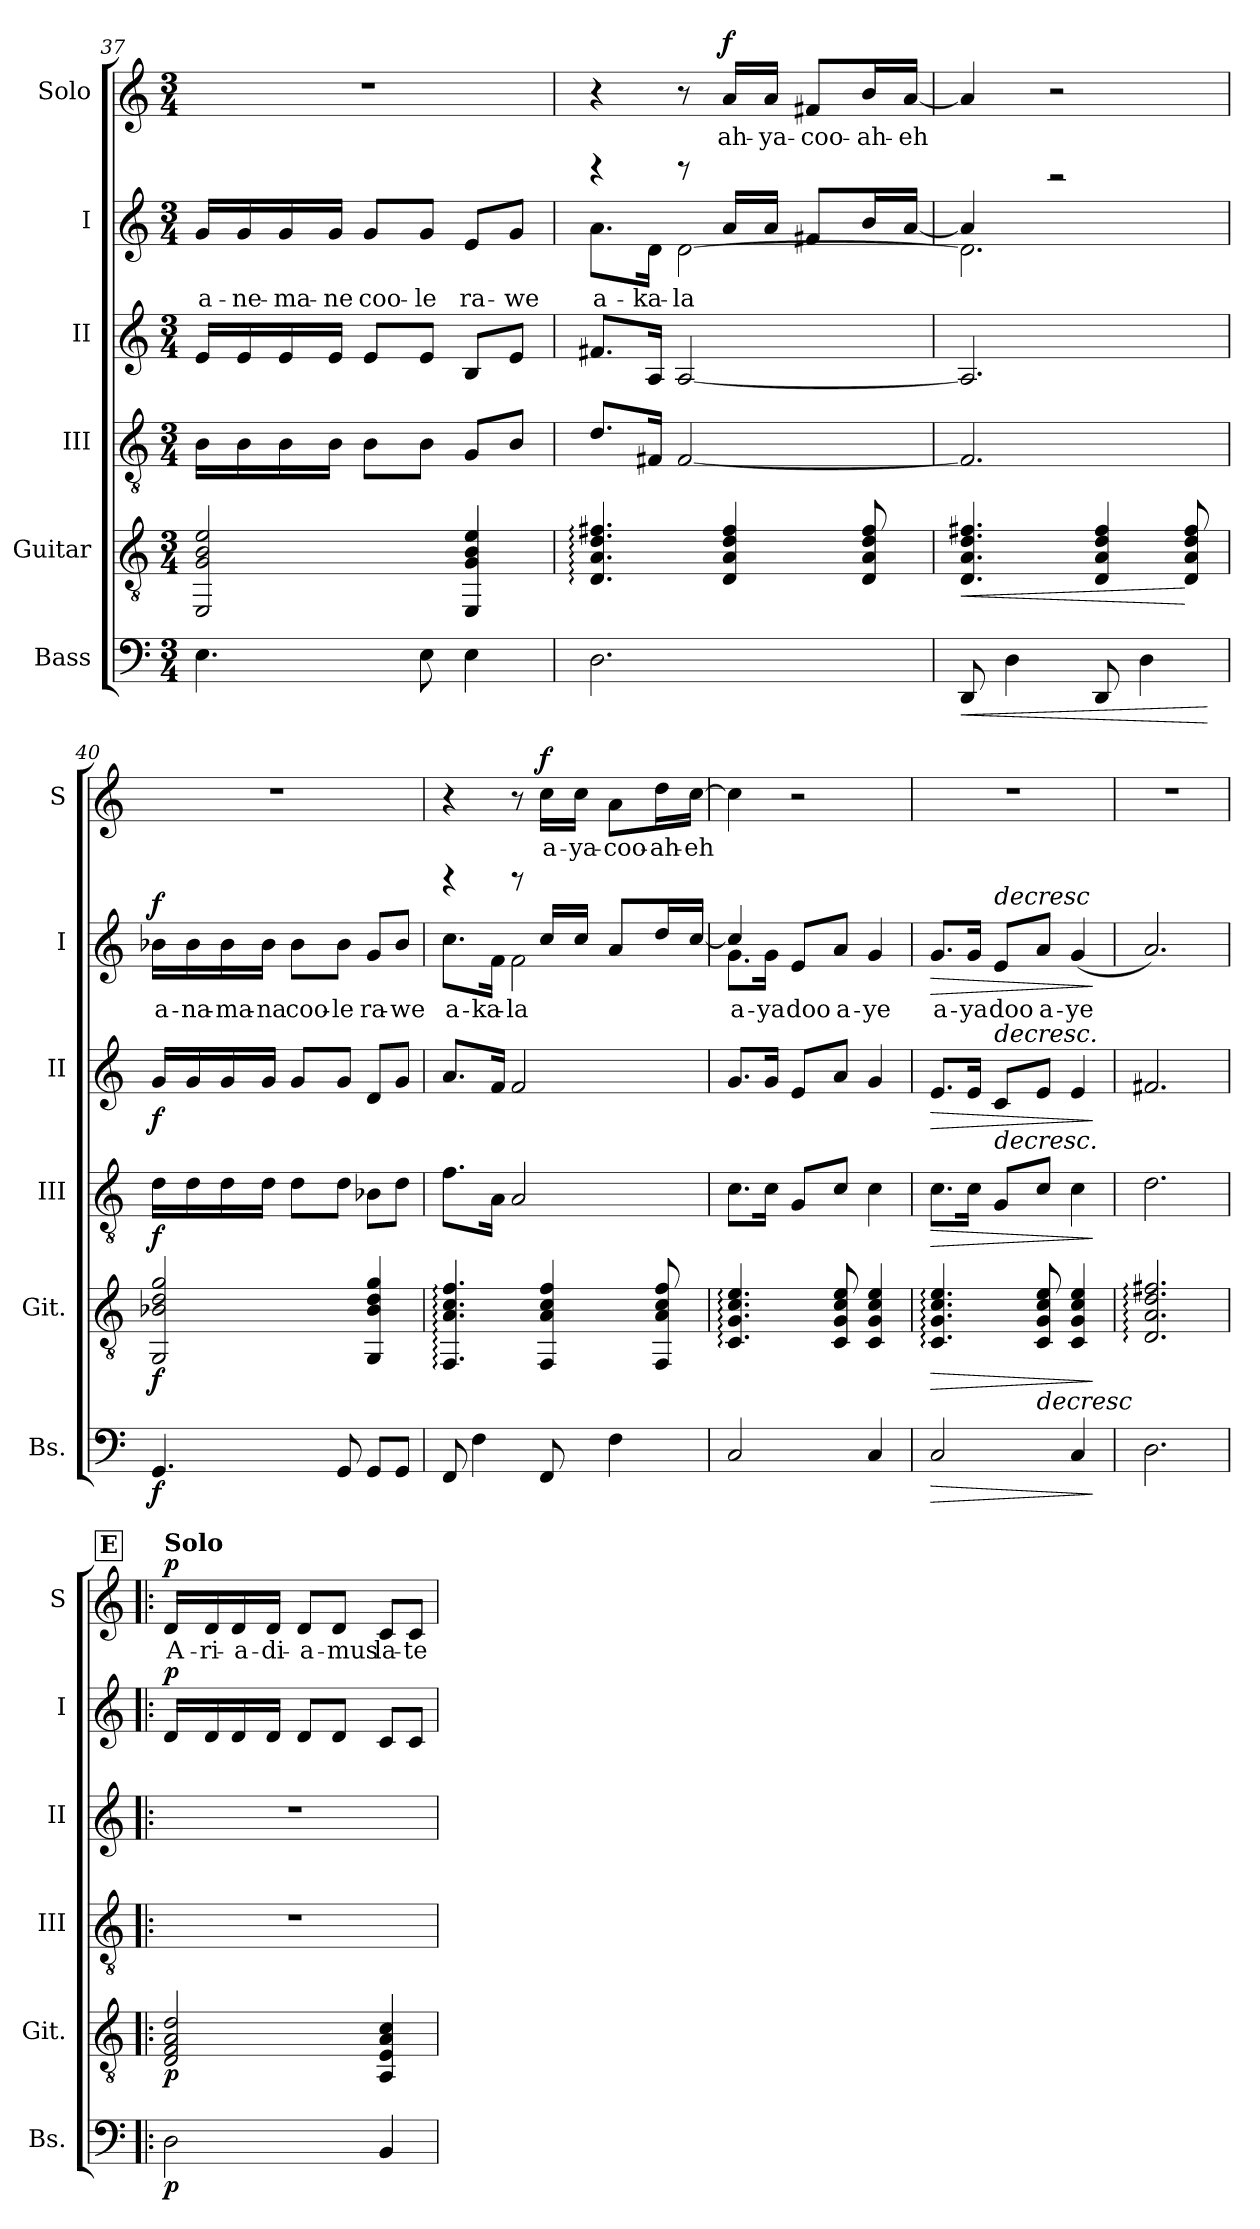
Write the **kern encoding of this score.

**kern	**dynam	**kern	**dynam	**kern	**dynam	**kern	**dynam	**kern	**text	**dynam	**kern	**text	**dynam
*part6	*part6	*part5	*part5	*part4	*part4	*part3	*part3	*part2	*part2	*part2	*part1	*part1	*part1
*staff6	*staff6	*staff5	*staff5	*staff4	*staff4	*staff3	*staff3	*staff2	*staff2	*staff2	*staff1	*staff1	*staff1
*I"Bass	*	*I"Guitar	*	*I"III	*	*I"II	*	*I"I	*	*	*I"Solo	*	*
*I'Bs.	*	*I'Git.	*	*I'III	*	*I'II	*	*I'I	*	*	*I'S	*	*
!!LO:PB:g=z
*clefF4	*	*clefGv2	*	*clefGv2	*	*clefG2	*	*clefG2	*	*	*clefG2	*	*
*ITrd7c12	*	*	*	*	*	*	*	*	*	*	*	*	*
*k[]	*	*k[]	*	*k[]	*	*k[]	*	*k[]	*	*	*k[]	*	*
*M3/4	*	*M3/4	*	*M3/4	*	*M3/4	*	*M3/4	*	*	*M3/4	*	*
=37	=37	=37	=37	=37	=37	=37	=37	=37	=37	=37	=37	=37	=37
!	!	!	!	!	!	!	!	!	!LO:LY:b	!	!	!	!
4.EE\	.	2EE/ 2G/ 2B/ 2e/	.	16B\LL	.	16e/LL	.	16g/LL	a-	.	2.r	.	.
!	!	!	!	!	!	!	!	!	!LO:LY:b	!	!	!	!
.	.	.	.	16B\	.	16e/	.	16g/	-ne-	.	.	.	.
!	!	!	!	!	!	!	!	!	!LO:LY:b	!	!	!	!
.	.	.	.	16B\	.	16e/	.	16g/	-ma-	.	.	.	.
!	!	!	!	!	!	!	!	!	!LO:LY:b	!	!	!	!
.	.	.	.	16B\JJ	.	16e/JJ	.	16g/JJ	-ne	.	.	.	.
!	!	!	!	!	!	!	!	!	!LO:LY:b	!	!	!	!
.	.	.	.	8B\L	.	8e/L	.	8g/L	coo-	.	.	.	.
!	!	!	!	!	!	!	!	!	!LO:LY:b	!	!	!	!
8EE\	.	.	.	8B\J	.	8e/J	.	8g/J	-le	.	.	.	.
!	!	!	!	!	!	!	!	!	!LO:LY:b	!	!	!	!
4EE\	.	4EE/ 4G/ 4B/ 4e/	.	8G/L	.	8B/L	.	8e/L	ra-	.	.	.	.
!	!	!	!	!	!	!	!	!	!LO:LY:b	!	!	!	!
.	.	.	.	8B/J	.	8e/J	.	8g/J	-we	.	.	.	.
=38	=38	=38	=38	=38	=38	=38	=38	=38	=38	=38	=38	=38	=38
!	!	!	!	!	!	!	!	!	!LO:LY:b	!	!	!	!
*	*	*	*	*	*	*	*	*^	*	*	*	*	*
2.DD\	.	4.D/: 4.A/: 4.d/: 4.f#X/:	.	8.d/L	.	8.f#X/L	.	8.a\L	4reee	a-	.	4r	.	.
!	!	!	!	!	!	!	!	!	!	!LO:LY:b	!	!	!	!
.	.	.	.	16F#X/Jk	.	16A/Jk	.	16d\Jk	.	-ka-	.	.	.	.
!	!	!	!	!	!	!	!	!	!	!LO:LY:b	!	!	!	!
.	.	.	.	[2F#/	.	[2A/	.	[2d\	8reee	-la	.	8r	.	.
!	!	!	!	!	!	!	!	!	!	!	!	!	!LO:LY:b	!LO:DY:b
.	.	4D/ 4A/ 4d/ 4f#/	.	.	.	.	.	.	16a/LL	.	.	16a/LL	ah-	f
!	!	!	!	!	!	!	!	!	!	!	!	!	!LO:LY:b	!
.	.	.	.	.	.	.	.	.	16a/JJ	.	.	16a/JJ	-ya-	.
!	!	!	!	!	!	!	!	!	!	!	!	!	!LO:LY:b	!
.	.	.	.	.	.	.	.	.	8f#X/L	.	.	8f#X/L	-coo-	.
!	!	!	!	!	!	!	!	!	!	!	!	!	!LO:LY:b	!
.	.	8D/ 8A/ 8d/ 8f#/	.	.	.	.	.	.	16b/L	.	.	16b/L	-ah-	.
!	!	!	!	!	!	!	!	!	!	!	!	!	!LO:LY:b	!
.	.	.	.	.	.	.	.	.	[16a/JJ	.	.	[16a/JJ	-eh	.
=39	=39	=39	=39	=39	=39	=39	=39	=39	=39	=39	=39	=39	=39	=39
!	!LO:HP:b	!	!LO:HP:b	!	!	!	!	!	!	!	!	!	!	!
8DDD/	<	4.D/ 4.A/ 4.d/ 4.f#X/	<	2.F#/]	.	2.A/]	.	2.d\]	4a/]	.	.	4a/]	.	.
4DD\	.	.	.	.	.	.	.	.	.	.	.	.	.	.
.	.	.	.	.	.	.	.	.	2rccc	.	.	2r	.	.
8DDD/	.	4D/ 4A/ 4d/ 4f#/	.	.	.	.	.	.	.	.	.	.	.	.
4DD\	.	.	.	.	.	.	.	.	.	.	.	.	.	.
.	.	8D/ 8A/ 8d/ 8f#/	[	.	.	.	.	.	.	.	.	.	.	.
*	*	*	*	*	*	*	*	*v	*v	*	*	*	*	*
.	[	.	.	.	.	.	.	.	.	.	.	.	.
=40	=40	=40	=40	=40	=40	=40	=40	=40	=40	=40	=40	=40	=40
!	!LO:DY:b	!	!LO:DY:b	!	!LO:DY:b	!	!LO:DY:b	!	!LO:LY:b	!LO:DY:b	!	!	!
4.GGG/	f	2GG/ 2B-X/ 2d/ 2g/	f	16d\LL	f	16g/LL	f	16b-X\LL	a-	f	2.r	.	.
!	!	!	!	!	!	!	!	!	!LO:LY:b	!	!	!	!
.	.	.	.	16d\	.	16g/	.	16b-\	-na-	.	.	.	.
!	!	!	!	!	!	!	!	!	!LO:LY:b	!	!	!	!
.	.	.	.	16d\	.	16g/	.	16b-\	-ma-	.	.	.	.
!	!	!	!	!	!	!	!	!	!LO:LY:b	!	!	!	!
.	.	.	.	16d\JJ	.	16g/JJ	.	16b-\JJ	-na	.	.	.	.
!	!	!	!	!	!	!	!	!	!LO:LY:b	!	!	!	!
.	.	.	.	8d\L	.	8g/L	.	8b-\L	coo-	.	.	.	.
!	!	!	!	!	!	!	!	!	!LO:LY:b	!	!	!	!
8GGG/	.	.	.	8d\J	.	8g/J	.	8b-\J	-le	.	.	.	.
!	!	!	!	!	!	!	!	!	!LO:LY:b	!	!	!	!
8GGG/L	.	4GG/ 4B-/ 4d/ 4g/	.	8B-X\L	.	8d/L	.	8g/L	ra-	.	.	.	.
!	!	!	!	!	!	!	!	!	!LO:LY:b	!	!	!	!
8GGG/J	.	.	.	8d\J	.	8g/J	.	8b-/J	-we	.	.	.	.
!!LO:LB:g=z
=41	=41	=41	=41	=41	=41	=41	=41	=41	=41	=41	=41	=41	=41
!	!	!	!	!	!	!	!	!	!LO:LY:b	!	!	!	!
*	*	*	*	*	*	*	*	*^	*	*	*	*	*
8FFF/	.	4.FF/: 4.A/: 4.c/: 4.f/:	.	8.f\L	.	8.a/L	.	8.cc\L	4rggg	a-	.	4r	.	.
4FF\	.	.	.	.	.	.	.	.	.	.	.	.	.	.
!	!	!	!	!	!	!	!	!	!	!LO:LY:b	!	!	!	!
.	.	.	.	16A\Jk	.	16f/Jk	.	16f\Jk	.	-ka-	.	.	.	.
!	!	!	!	!	!	!	!	!	!	!LO:LY:b	!	!	!	!
.	.	.	.	2A/	.	2f/	.	2f\	8rggg	-la	.	8r	.	.
!	!	!	!	!	!	!	!	!	!	!	!	!	!LO:LY:b	!LO:DY:b
8FFF/	.	4FF/ 4A/ 4c/ 4f/	.	.	.	.	.	.	16cc/LL	.	.	16cc\LL	a-	f
!	!	!	!	!	!	!	!	!	!	!	!	!	!LO:LY:b	!
.	.	.	.	.	.	.	.	.	16cc/JJ	.	.	16cc\JJ	-ya-	.
!	!	!	!	!	!	!	!	!	!	!	!	!	!LO:LY:b	!
4FF\	.	.	.	.	.	.	.	.	8a/L	.	.	8a\L	-coo-	.
!	!	!	!	!	!	!	!	!	!	!	!	!	!LO:LY:b	!
.	.	8FF/ 8A/ 8c/ 8f/	.	.	.	.	.	.	16dd/L	.	.	16dd\L	-ah-	.
!	!	!	!	!	!	!	!	!	!	!	!	!	!LO:LY:b	!
.	.	.	.	.	.	.	.	.	[16cc/JJ	.	.	[16cc\JJ	-eh	.
=42	=42	=42	=42	=42	=42	=42	=42	=42	=42	=42	=42	=42	=42	=42
!	!	!	!	!	!	!	!	!	!	!LO:LY:b	!	!	!	!
2CC/	.	4.C/: 4.G/: 4.c/: 4.e/:	.	8.c\L	.	8.g/L	.	8.g\L	4cc/]	a-	.	4cc\]	.	.
!	!	!	!	!	!	!	!	!	!	!LO:LY:b	!	!	!	!
.	.	.	.	16c\Jk	.	16g/Jk	.	16g\Jk	.	-ya	.	.	.	.
!	!	!	!	!	!	!	!	!	!	!LO:LY:b	!	!	!	!
.	.	.	.	8G/L	.	8e/L	.	8e/L	2reeeyy	doo	.	2r	.	.
!	!	!	!	!	!	!	!	!	!	!LO:LY:b	!	!	!	!
.	.	8C/ 8G/ 8c/ 8e/	.	8c/J	.	8a/J	.	8a/J	.	a-	.	.	.	.
!	!	!	!	!	!	!	!	!	!	!LO:LY:b	!	!	!	!
4CC/	.	4C/ 4G/ 4c/ 4e/	.	4c\	.	4g/	.	4g/	.	-ye	.	.	.	.
*	*	*	*	*	*	*	*	*v	*v	*	*	*	*	*
=43	=43	=43	=43	=43	=43	=43	=43	=43	=43	=43	=43	=43	=43
!	!LO:HP:b	!	!LO:HP:b	!	!LO:HP:b	!	!LO:HP:b	!	!LO:LY:b	!LO:HP:b	!	!	!
2CC/	>	4.C/: 4.G/: 4.c/: 4.e/:	>	8.c\L	>	8.e/L	>	8.g/L	a-	>	2.r	.	.
!	!	!	!	!	!	!	!	!	!LO:LY:b	!	!	!	!
.	.	.	.	16c\Jk	.	16e/Jk	.	16g/Jk	-ya	.	.	.	.
!	!	!	!	!	!	!	!	!LO:TX:a:i:t=decresc	!	!	!	!	!
!	!	!	!	!	!	!LO:TX:a:i:t=decresc.	!	!	!	!	!	!	!
!	!	!	!	!LO:TX:a:i:t=decresc.	!	!	!	!	!	!	!	!	!
!	!	!	!	!	!	!	!	!	!LO:LY:b	!	!	!	!
.	.	.	.	8G/L	.	8c/L	.	8e/L	doo	.	.	.	.
!	!	!LO:TX:b:i:t=decresc	!	!	!	!	!	!	!	!	!	!	!
!	!	!	!	!	!	!	!	!	!LO:LY:b	!	!	!	!
.	.	8C/ 8G/ 8c/ 8e/	.	8c/J	.	8e/J	.	8a/J	a-	.	.	.	.
!	!	!	!	!	!	!	!	!	!LO:LY:b	!	!	!	!
4CC/	.	4C/ 4G/ 4c/ 4e/	.	4c\	.	4e/	.	(<4g/	-ye	.	.	.	.
.	]	.	]	.	]	.	]	.	.	]	.	.	.
=44	=44	=44	=44	=44	=44	=44	=44	=44	=44	=44	=44	=44	=44
2.DD\	.	2.D/: 2.A/: 2.d/: 2.f#X/:	.	2.d\	.	2.f#X/	.	2.a/)	.	.	2.r	.	.
!!LO:LB:g=z
!!LO:REH:place=s1:a:B:fs=16:t=E
=45!|:	=45!|:	=45!|:	=45!|:	=45!|:	=45!|:	=45!|:	=45!|:	=45!|:	=45!|:	=45!|:	=45!|:	=45!|:	=45!|:
!	!	!	!	!	!	!	!	!	!	!	!LO:TX:a:B:t=Solo	!	!
!	!LO:DY:b	!	!LO:DY:b	!	!	!	!	!	!	!LO:DY:b	!	!LO:LY:b	!LO:DY:b
2DD\	p	2D/ 2F/ 2A/ 2d/	p	2.r	.	2.r	.	16d/LL	.	p	16d/LL	A-	p
!	!	!	!	!	!	!	!	!	!	!	!	!LO:LY:b	!
.	.	.	.	.	.	.	.	16d/	.	.	16d/	-ri-	.
!	!	!	!	!	!	!	!	!	!	!	!	!LO:LY:b	!
.	.	.	.	.	.	.	.	16d/	.	.	16d/	-a-	.
!	!	!	!	!	!	!	!	!	!	!	!	!LO:LY:b	!
.	.	.	.	.	.	.	.	16d/JJ	.	.	16d/JJ	-di-	.
!	!	!	!	!	!	!	!	!	!	!	!	!LO:LY:b	!
.	.	.	.	.	.	.	.	8d/L	.	.	8d/L	-a-	.
!	!	!	!	!	!	!	!	!	!	!	!	!LO:LY:b	!
.	.	.	.	.	.	.	.	8d/J	.	.	8d/J	-mus	.
!	!	!	!	!	!	!	!	!	!	!	!	!LO:LY:b	!
4BBB/	.	4AA/ 4E/ 4A/ 4c/	.	.	.	.	.	8c/L	.	.	8c/L	la-	.
!	!	!	!	!	!	!	!	!	!	!	!	!LO:LY:b	!
.	.	.	.	.	.	.	.	8c/J	.	.	8c/J	-te	.
=	=	=	=	=	=	=	=	=	=	=	=	=	=
*-	*-	*-	*-	*-	*-	*-	*-	*-	*-	*-	*-	*-	*-
